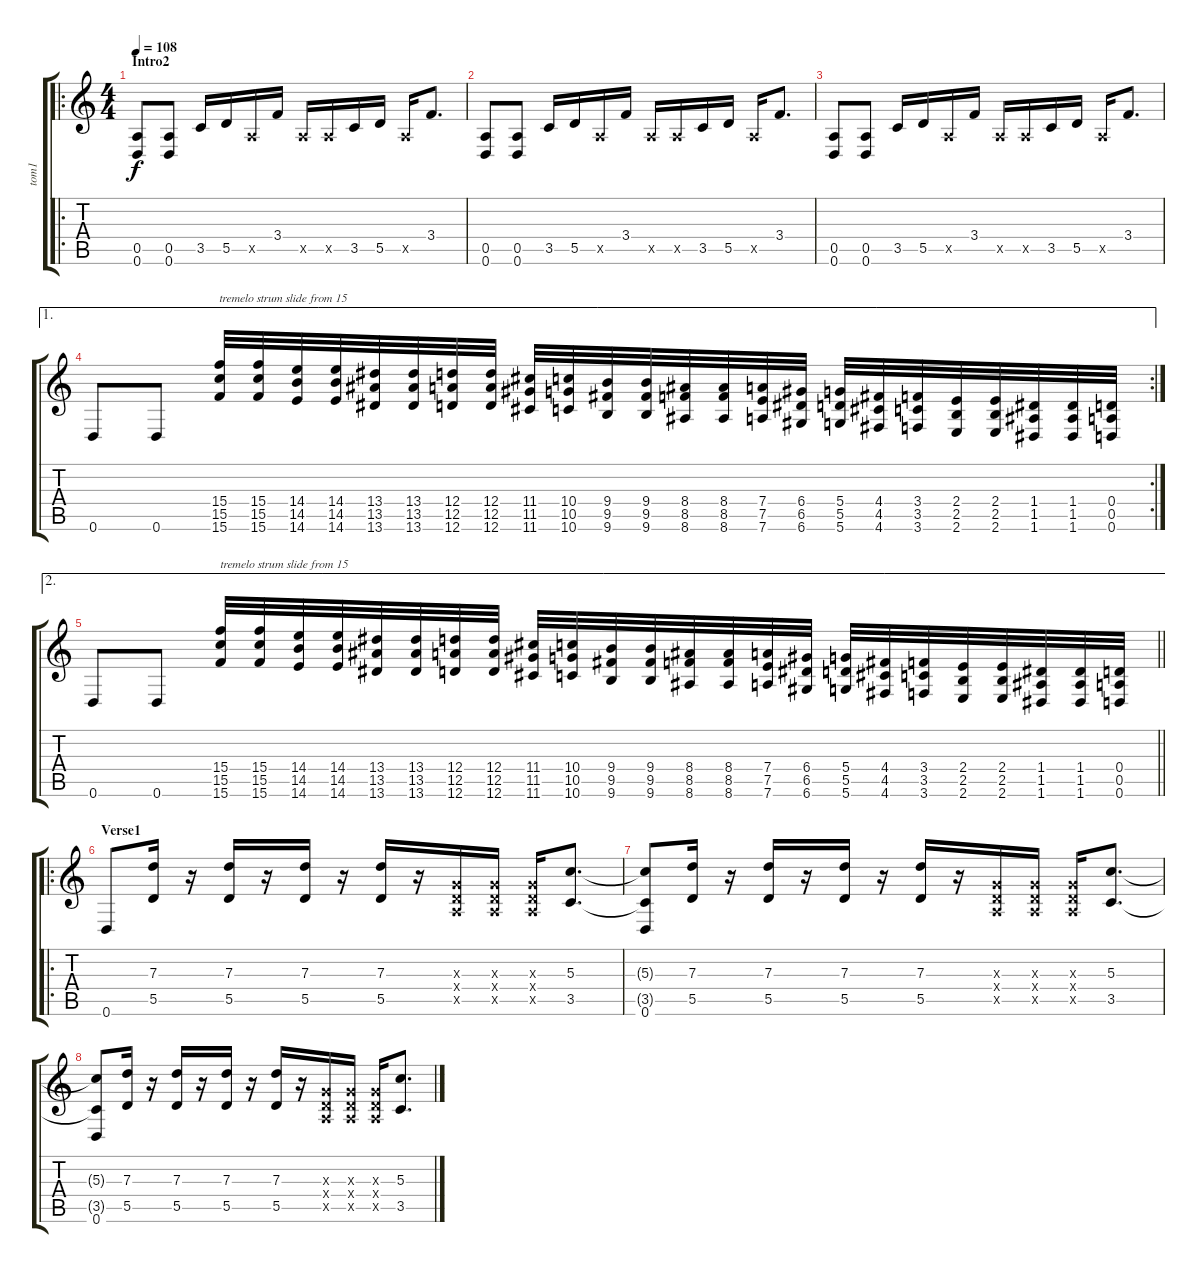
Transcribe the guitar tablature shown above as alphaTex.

\track ("tom1" "tom1") {instrument distortionguitar}
\staff {score tabs}
\tuning (E4 B3 G3 D3 A2 D2) {hide}
\ro
\ts (4 4)
\section ("" "Intro2")
\tempo 108
\clef g2
\ks c
(0.5 0.6).8{dy f} (0.5 0.6).8 3.5.16 5.5.16 0.5{x}.16 3.4.16 0.5{x}.16 0.5{x}.16 3.5.16 5.5.16 0.5{x}.16 3.4.8{d} |
(0.5 0.6).8 (0.5 0.6).8 3.5.16 5.5.16 0.5{x}.16 3.4.16 0.5{x}.16 0.5{x}.16 3.5.16 5.5.16 0.5{x}.16 3.4.8{d} |
(0.5 0.6).8 (0.5 0.6).8 3.5.16 5.5.16 0.5{x}.16 3.4.16 0.5{x}.16 0.5{x}.16 3.5.16 5.5.16 0.5{x}.16 3.4.8{d} |
\ae 1
\rc 2
0.6.8 0.6.8 (15.4 15.5 15.6).32{txt "tremelo strum slide from 15"} (15.4 15.5 15.6).32 (14.4 14.5 14.6).32 (14.4 14.5 14.6).32 (13.4 13.5 13.6).32 (13.4 13.5 13.6).32 (12.4 12.5 12.6).32 (12.4 12.5 12.6).32 (11.4 11.5 11.6).32 (10.4 10.5 10.6).32 (9.4 9.5 9.6).32 (9.4 9.5 9.6).32 (8.4 8.5 8.6).32 (8.4 8.5 8.6).32 (7.4 7.5 7.6).32 (6.4 6.5 6.6).32 (5.4 5.5 5.6).32 (4.4 4.5 4.6).32 (3.4 3.5 3.6).32 (2.4 2.5 2.6).32 (2.4 2.5 2.6).32 (1.4 1.5 1.6).32 (1.4 1.5 1.6).32 (0.4 0.5 0.6).32 |
\ae 2
\barLineRight lightlight
0.6.8 0.6.8 (15.4 15.5 15.6).32{txt "tremelo strum slide from 15"} (15.4 15.5 15.6).32 (14.4 14.5 14.6).32 (14.4 14.5 14.6).32 (13.4 13.5 13.6).32 (13.4 13.5 13.6).32 (12.4 12.5 12.6).32 (12.4 12.5 12.6).32 (11.4 11.5 11.6).32 (10.4 10.5 10.6).32 (9.4 9.5 9.6).32 (9.4 9.5 9.6).32 (8.4 8.5 8.6).32 (8.4 8.5 8.6).32 (7.4 7.5 7.6).32 (6.4 6.5 6.6).32 (5.4 5.5 5.6).32 (4.4 4.5 4.6).32 (3.4 3.5 3.6).32 (2.4 2.5 2.6).32 (2.4 2.5 2.6).32 (1.4 1.5 1.6).32 (1.4 1.5 1.6).32 (0.4 0.5 0.6).32 |
\ro
\section ("" "Verse1")
0.6.8 (7.3 5.5).16 r.16 (7.3 5.5).16 r.16 (7.3 5.5).16 r.16 (7.3 5.5).16 r.16 (0.3{x} 0.4{x} 0.5{x}).16 (0.3{x} 0.4{x} 0.5{x}).16 (0.3{x} 0.4{x} 0.5{x}).16 (5.3 3.5).8{d} |
(5.3{t} 3.5{t} 0.6).8 (7.3 5.5).16 r.16 (7.3 5.5).16 r.16 (7.3 5.5).16 r.16 (7.3 5.5).16 r.16 (0.3{x} 0.4{x} 0.5{x}).16 (0.3{x} 0.4{x} 0.5{x}).16 (0.3{x} 0.4{x} 0.5{x}).16 (5.3 3.5).8{d} |
(5.3{t} 3.5{t} 0.6).8 (7.3 5.5).16 r.16 (7.3 5.5).16 r.16 (7.3 5.5).16 r.16 (7.3 5.5).16 r.16 (0.3{x} 0.4{x} 0.5{x}).16 (0.3{x} 0.4{x} 0.5{x}).16 (0.3{x} 0.4{x} 0.5{x}).16 (5.3 3.5).8{d}
